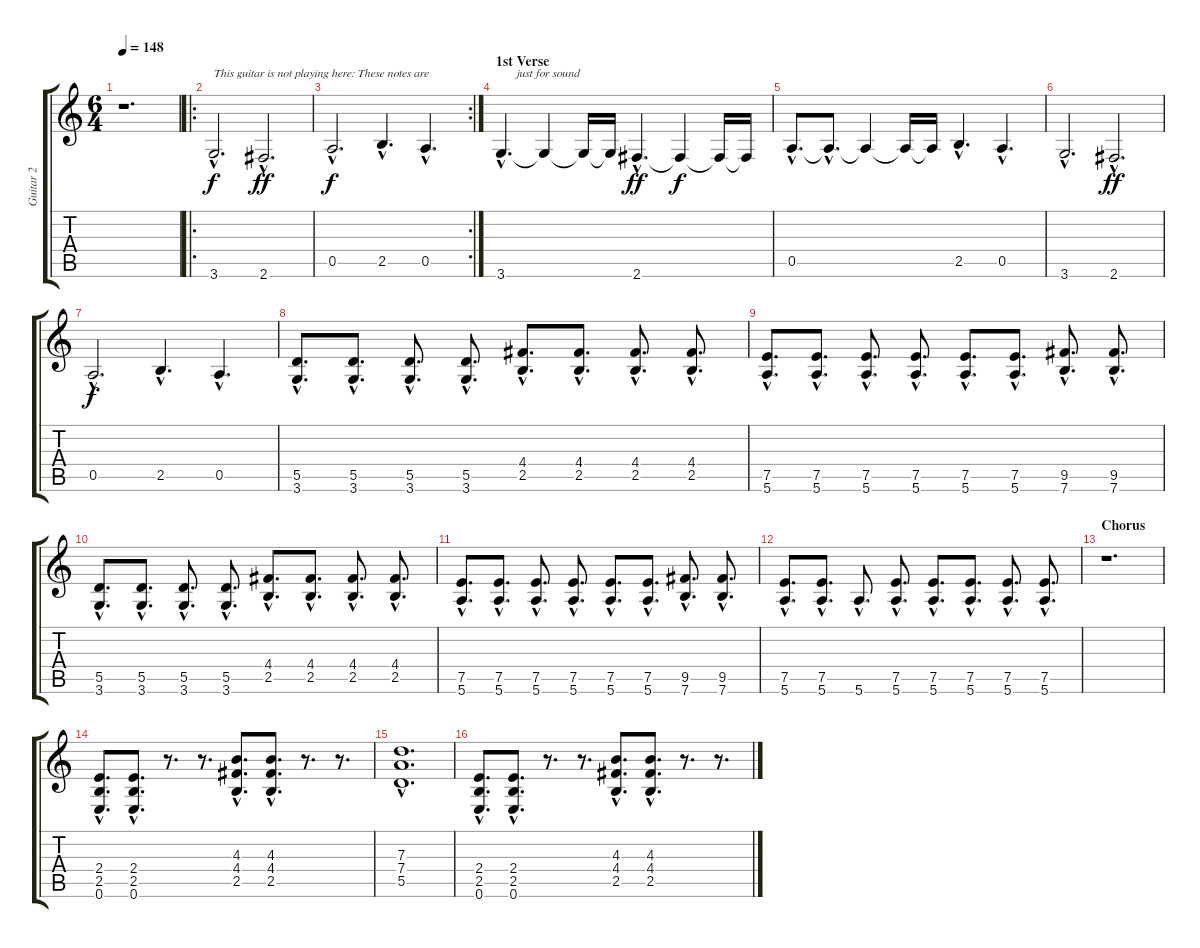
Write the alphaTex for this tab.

\track ("Guitar 2" "Guitar 2") {instrument distortionguitar}
\staff {score tabs}
\tuning (E4 B3 G3 D3 A2 E2) {hide}
\ts (6 4)
\tempo 148
\clef g2
\ks c
r.1{d dy f instrument distortionguitar} |
\ro
3.6{hac}.2{d txt "This guitar is not playing here: These notes are " volume 7 instrument fretlessbass} 2.6{hac}.2{d dy ff} |
\rc 2
0.5{hac}.2{d dy f instrument electricbasspick} 2.5{hac}.4{d instrument fretlessbass} 0.5{hac}.4{d instrument electricbasspick} |
\section ("" "1st Verse")
3.6{hac}.4{d txt "     just for sound" volume 7 instrument fretlessbass} 3.6{t}.4 3.6{t}.16 3.6{t}.16 2.6{hac}.4{d dy ff} 2.6{t}.4{dy f} 2.6{t}.16 2.6{t}.16 |
0.5{hac}.8{d instrument electricbasspick} 0.5{hac t}.8{d} 0.5{t}.4 0.5{t}.16 0.5{t}.16 2.5{hac}.4{d instrument fretlessbass} 0.5{hac}.4{d instrument electricbasspick} |
3.6{hac}.2{d volume 7 instrument fretlessbass} 2.6{hac}.2{d dy ff} |
0.5{hac}.2{d dy f instrument electricbasspick} 2.5{hac}.4{d instrument fretlessbass} 0.5{hac}.4{d instrument electricbasspick} |
(5.5{hac} 3.6{hac}).8{d volume 16 instrument electricguitarmuted} (5.5{hac} 3.6{hac}).8{d} (5.5{hac} 3.6{hac}).8{d} (5.5{hac} 3.6{hac}).8{d} (4.4{hac} 2.5{hac}).8{d} (4.4{hac} 2.5{hac}).8{d} (4.4{hac} 2.5{hac}).8{d} (4.4{hac} 2.5{hac}).8{d} |
(7.5{hac} 5.6{hac}).8{d} (7.5{hac} 5.6{hac}).8{d} (7.5{hac} 5.6{hac}).8{d} (7.5{hac} 5.6{hac}).8{d} (7.5{hac} 5.6{hac}).8{d} (7.5{hac} 5.6{hac}).8{d} (9.5{hac} 7.6{hac}).8{d} (9.5{hac} 7.6{hac}).8{d} |
(5.5{hac} 3.6{hac}).8{d volume 16 instrument electricguitarmuted} (5.5{hac} 3.6{hac}).8{d} (5.5{hac} 3.6{hac}).8{d} (5.5{hac} 3.6{hac}).8{d} (4.4{hac} 2.5{hac}).8{d} (4.4{hac} 2.5{hac}).8{d} (4.4{hac} 2.5{hac}).8{d} (4.4{hac} 2.5{hac}).8{d} |
(7.5{hac} 5.6{hac}).8{d} (7.5{hac} 5.6{hac}).8{d} (7.5{hac} 5.6{hac}).8{d} (7.5{hac} 5.6{hac}).8{d} (7.5{hac} 5.6{hac}).8{d} (7.5{hac} 5.6{hac}).8{d} (9.5{hac} 7.6{hac}).8{d} (9.5{hac} 7.6{hac}).8{d} |
(7.5{hac} 5.6{hac}).8{d} (7.5{hac} 5.6{hac}).8{d} 5.6{hac}.8{d} (7.5{hac} 5.6{hac}).8{d} (7.5{hac} 5.6{hac}).8{d} (7.5{hac} 5.6{hac}).8{d} (7.5{hac} 5.6{hac}).8{d} (7.5{hac} 5.6{hac}).8{d} |
\section ("" "Chorus")
r.1{d volume 16 balance 10 instrument distortionguitar} |
(2.4{hac} 2.5{hac} 0.6{hac}).8{d} (2.4{hac} 2.5{hac} 0.6{hac}).8{d} r.8{d} r.8{d} (4.3{hac} 4.4{hac} 2.5{hac}).8{d} (4.3{hac} 4.4{hac} 2.5{hac}).8{d} r.8{d} r.8{d} |
(7.3{hac} 7.4{hac} 5.5{hac}).1{d} |
(2.4{hac} 2.5{hac} 0.6{hac}).8{d} (2.4{hac} 2.5{hac} 0.6{hac}).8{d} r.8{d} r.8{d} (4.3{hac} 4.4{hac} 2.5{hac}).8{d} (4.3{hac} 4.4{hac} 2.5{hac}).8{d} r.8{d} r.8{d}
